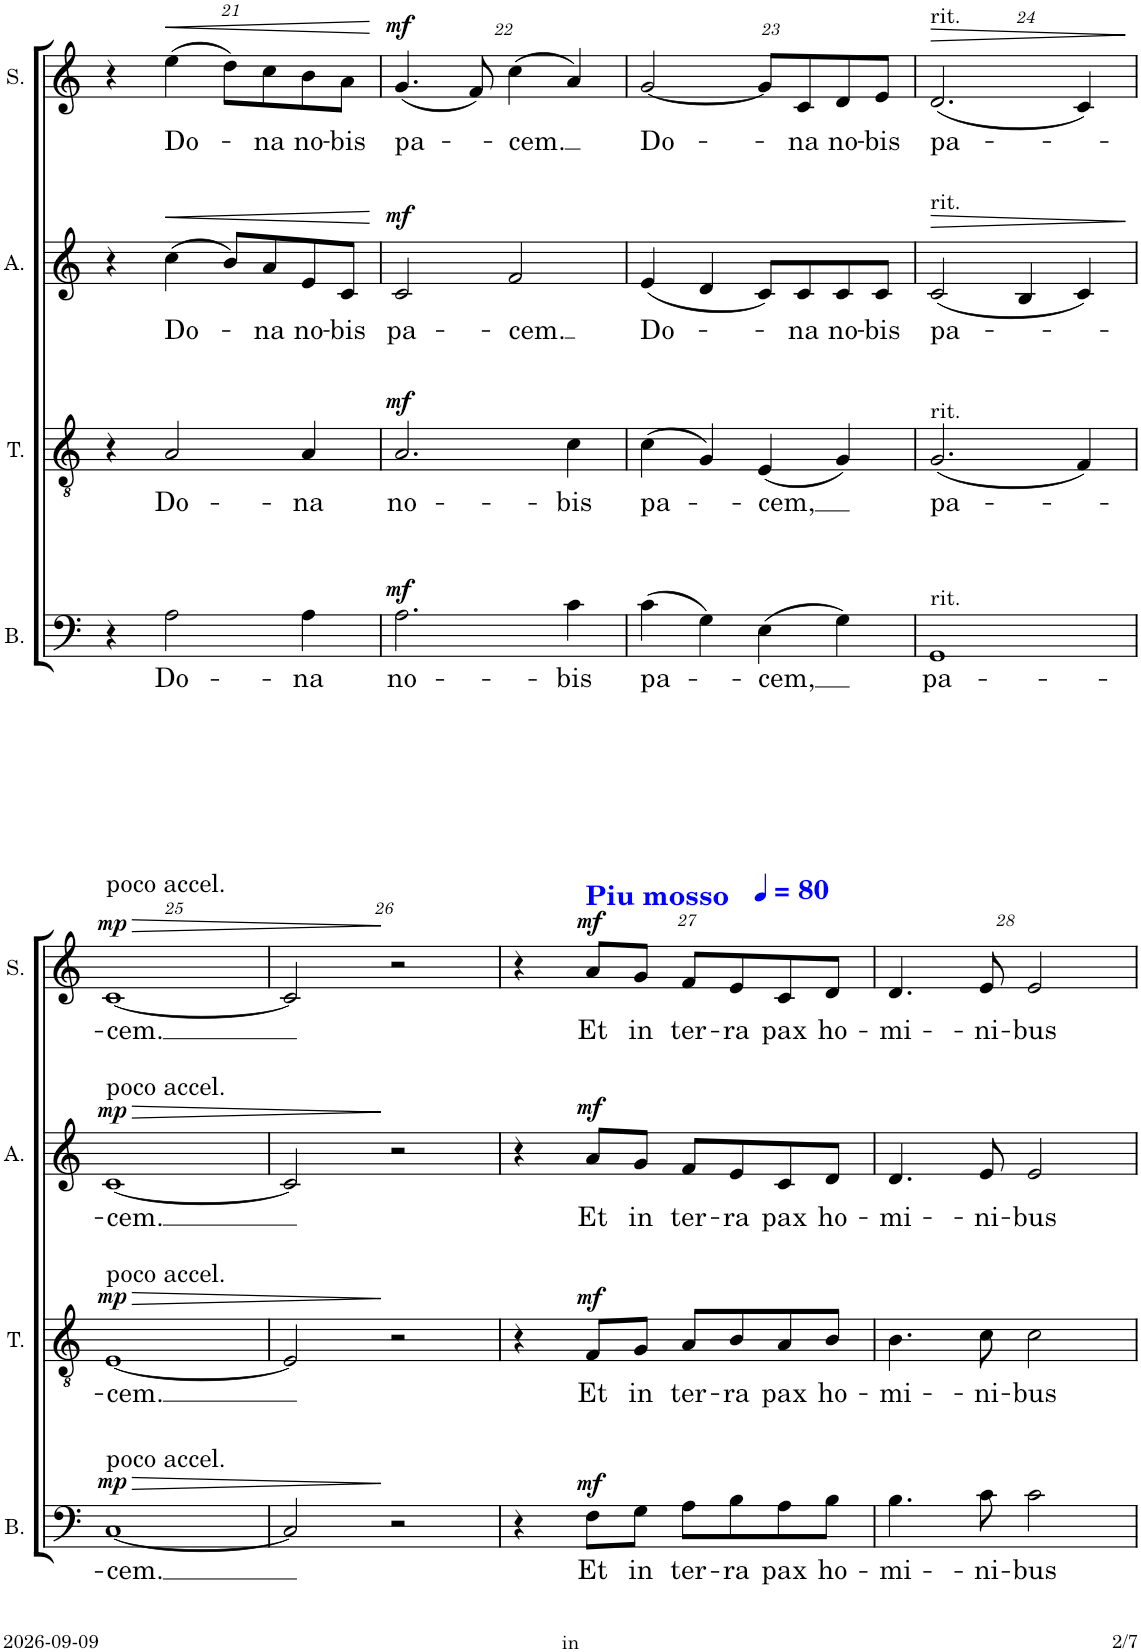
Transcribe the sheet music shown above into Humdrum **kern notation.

**kern	**text	**dynam	**kern	**text	**dynam	**kern	**text	**dynam	**kern	**text	**dynam
*part4	*part4	*part4	*part3	*part3	*part3	*part2	*part2	*part2	*part1	*part1	*part1
*staff4	*staff4	*staff4	*staff3	*staff3	*staff3	*staff2	*staff2	*staff2	*staff1	*staff1	*staff1
*I"Bass	*	*	*I"Tenor	*	*	*I"Alto	*	*	*I"Soprano	*	*
*I'B.	*	*	*I'T.	*	*	*I'A.	*	*	*I'S.	*	*
!!LO:PB:g=z
*clefF4	*	*	*clefGv2	*	*	*clefG2	*	*	*clefG2	*	*
*k[]	*	*	*k[]	*	*	*k[]	*	*	*k[]	*	*
*M4/4	*	*	*M4/4	*	*	*M4/4	*	*	*M4/4	*	*
=21	=21	=21	=21	=21	=21	=21	=21	=21	=21	=21	=21
4r	.	.	4r	.	.	4r	.	.	4r	.	.
!	!LO:LY:b	!	!	!LO:LY:b	!	!	!LO:LY:b	!LO:HP:b	!	!LO:LY:b	!LO:HP:b
2A\	Do-	.	2A/	Do-	.	(4cc\	Do-	<	(4ee\	Do-	<
.	.	.	.	.	.	8b/L)	.	.	8dd\L)	.	.
!	!	!	!	!	!	!	!LO:LY:b	!	!	!LO:LY:b	!
.	.	.	.	.	.	8a/	-na	.	8cc\	-na	.
!	!LO:LY:b	!	!	!LO:LY:b	!	!	!LO:LY:b	!	!	!LO:LY:b	!
4A\	-na	.	4A/	-na	.	8e/	no-	.	8b\	no-	.
!	!	!	!	!	!	!	!LO:LY:b	!	!	!LO:LY:b	!
.	.	.	.	.	.	8c/J	-bis	.	8a\J	-bis	.
.	.	.	.	.	.	.	.	[	.	.	[
=22	=22	=22	=22	=22	=22	=22	=22	=22	=22	=22	=22
!	!LO:LY:b	!LO:DY:a	!	!LO:LY:b	!LO:DY:a	!	!LO:LY:b	!LO:DY:a	!	!LO:LY:b	!LO:DY:a
2.A\	no-	mf	2.A/	no-	mf	2c/	pa-	mf	(4.g/	pa-	mf
.	.	.	.	.	.	.	.	.	8f/)	.	.
!	!	!	!	!	!	!	!LO:LY:b	!	!	!LO:LY:b	!
.	.	.	.	.	.	2f/	-cem.	.	(4cc\	-cem.	.
!	!LO:LY:b	!	!	!LO:LY:b	!	!	!	!	!	!	!
4c\	-bis	.	4c\	-bis	.	.	.	.	4a/)	.	.
=23	=23	=23	=23	=23	=23	=23	=23	=23	=23	=23	=23
!	!LO:LY:b	!	!	!LO:LY:b	!	!	!LO:LY:b	!	!	!LO:LY:b	!
(4c\	pa-	.	(4c\	pa-	.	(4e/	Do-	.	[2g/	Do-	.
4G\)	.	.	4G/)	.	.	4d/	.	.	.	.	.
!	!LO:LY:b	!	!	!LO:LY:b	!	!	!	!	!	!	!
(4E\	-cem,	.	(4E/	-cem,	.	8c/L)	.	.	8g/L]	.	.
!	!	!	!	!	!	!	!LO:LY:b	!	!	!LO:LY:b	!
.	.	.	.	.	.	8c/	-na	.	8c/	-na	.
!	!	!	!	!	!	!	!LO:LY:b	!	!	!LO:LY:b	!
4G\)	.	.	4G/)	.	.	8c/	no-	.	8d/	no-	.
!	!	!	!	!	!	!	!LO:LY:b	!	!	!LO:LY:b	!
.	.	.	.	.	.	8c/J	-bis	.	8e/J	-bis	.
=24	=24	=24	=24	=24	=24	=24	=24	=24	=24	=24	=24
!	!	!	!	!	!	!	!	!	!LO:TX:a:t=rit.	!	!
!	!	!	!	!	!	!LO:TX:a:t=rit.	!	!	!	!	!
!	!	!	!LO:TX:a:t=rit.	!	!	!	!	!	!	!	!
!LO:TX:a:t=rit.	!	!	!	!	!	!	!	!	!	!	!
!	!LO:LY:b	!	!	!LO:LY:b	!	!	!LO:LY:b	!LO:HP:b	!	!LO:LY:b	!LO:HP:b
1GG	pa-	.	(2.G/	pa-	.	(2c/	pa-	>	(2.d/	pa-	>
.	.	.	.	.	.	4B/	.	.	.	.	.
.	.	.	4F/)	.	.	4c/)	.	.	4c/)	.	.
.	.	.	.	.	.	.	.	]	.	.	]
!!LO:LB:g=z
=25	=25	=25	=25	=25	=25	=25	=25	=25	=25	=25	=25
!	!	!	!	!	!	!	!	!	!LO:TX:a:t=poco accel.	!	!
!	!	!	!	!	!	!LO:TX:a:t=poco accel.	!	!	!	!	!
!	!	!	!LO:TX:a:t=poco accel.	!	!	!	!	!	!	!	!
!LO:TX:a:t=poco accel.	!	!	!	!	!	!	!	!	!	!	!
!	!LO:LY:b	!LO:HP:b	!	!LO:LY:b	!LO:HP:b	!	!LO:LY:b	!LO:HP:b	!	!LO:LY:b	!LO:HP:b
!	!	!LO:DY:n=1:a	!	!	!LO:DY:n=1:a	!	!	!LO:DY:n=1:a	!	!	!LO:DY:n=1:a
[1C	-cem.	> mp	[1E	-cem.	> mp	[1c	-cem.	> mp	[1c	-cem.	> mp
=26	=26	=26	=26	=26	=26	=26	=26	=26	=26	=26	=26
2C/]	.	.	2E/]	.	.	2c/]	.	.	2c/]	.	.
2r	.	]	2r	.	]	2r	.	]	2r	.	]
=27	=27	=27	=27	=27	=27	=27	=27	=27	=27	=27	=27
4r	.	.	4r	.	.	4r	.	.	4r	.	.
*	*	*	*	*	*	*	*	*	*MM80	*	*
!	!	!	!	!	!	!	!	!	!LO:TX:a:B:color=#0000FF:t=Piu mosso	!	!
!	!LO:LY:b	!LO:DY:a	!	!LO:LY:b	!LO:DY:a	!	!LO:LY:b	!LO:DY:a	!	!LO:LY:b	!LO:DY:a
8F\L	Et	mf	8F/L	Et	mf	8a/L	Et	mf	8a/L	Et	mf
!	!LO:LY:b	!	!	!LO:LY:b	!	!	!LO:LY:b	!	!	!LO:LY:b	!
8G\J	in	.	8G/J	in	.	8g/J	in	.	8g/J	in	.
!	!LO:LY:b	!	!	!LO:LY:b	!	!	!LO:LY:b	!	!	!LO:LY:b	!
8A\L	ter-	.	8A/L	ter-	.	8f/L	ter-	.	8f/L	ter-	.
!	!LO:LY:b	!	!	!LO:LY:b	!	!	!LO:LY:b	!	!	!LO:LY:b	!
8B\	-ra	.	8B/	-ra	.	8e/	-ra	.	8e/	-ra	.
!	!LO:LY:b	!	!	!LO:LY:b	!	!	!LO:LY:b	!	!	!LO:LY:b	!
8A\	pax	.	8A/	pax	.	8c/	pax	.	8c/	pax	.
!	!LO:LY:b	!	!	!LO:LY:b	!	!	!LO:LY:b	!	!	!LO:LY:b	!
8B\J	ho-	.	8B/J	ho-	.	8d/J	ho-	.	8d/J	ho-	.
=28	=28	=28	=28	=28	=28	=28	=28	=28	=28	=28	=28
!	!LO:LY:b	!	!	!LO:LY:b	!	!	!LO:LY:b	!	!	!LO:LY:b	!
4.B\	-mi-	.	4.B\	-mi-	.	4.d/	-mi-	.	4.d/	-mi-	.
!	!LO:LY:b	!	!	!LO:LY:b	!	!	!LO:LY:b	!	!	!LO:LY:b	!
8c\	-ni-	.	8c\	-ni-	.	8e/	-ni-	.	8e/	-ni-	.
!	!LO:LY:b	!	!	!LO:LY:b	!	!	!LO:LY:b	!	!	!LO:LY:b	!
2c\	-bus	.	2c\	-bus	.	2e/	-bus	.	2e/	-bus	.
=	=	=	=	=	=	=	=	=	=	=	=
*-	*-	*-	*-	*-	*-	*-	*-	*-	*-	*-	*-
